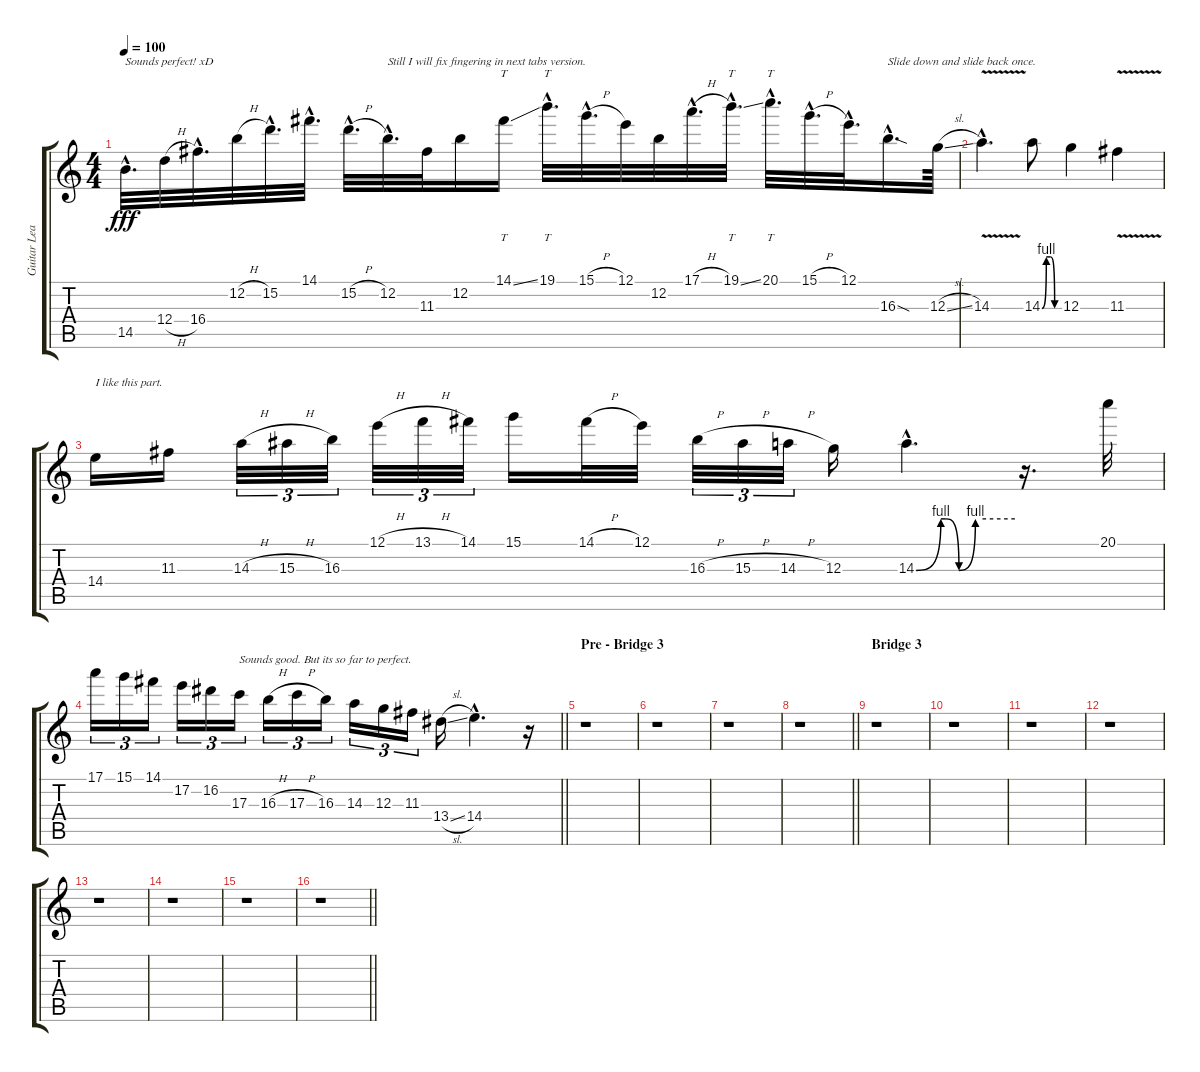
\track ("Guitar Lead (Distortion) (Solo)" "Guitar Lea") {instrument distortionguitar}
\staff {score tabs}
\tuning (E4 B3 G3 D3 A2 E2) {hide}
\ts (4 4)
\tempo 100
\clef g2
\ks c
14.5{hac}.32{d txt "Sounds perfect! xD" dy fff} 12.4{h}.32 16.4{hac}.32{d} 12.2{h}.32 15.2{hac}.32{d} 14.1{hac}.32{d} 15.2{h hac}.32{d} 12.2{hac}.32{d txt "Still I will fix fingering in next tabs version."} 11.3.32 12.2.16 14.1{ss}.16{tt} 19.1{hac}.32{tt d} 15.1{h hac}.32{d} 12.1.32 12.2.32 17.1{h hac}.32{d} 19.1{ss hac}.32{tt d} 20.1{hac}.32{tt d} 15.1{h hac}.32{d} 12.1{hac}.32{d} 16.3{sod hac}.16{d txt "Slide down and slide back once."} 12.3{sl}.64 |
14.3{v hac}.4{d} 14.3{be (custom 0 0 15 4 30 4 44 0 60 0)}.8 12.3.4 11.3{v}.4 |
14.4.16{txt "I like this part."} 11.3.16 14.3{h}.32{tu (3 2)} 15.3{h}.32{tu (3 2)} 16.3.32{tu (3 2)} 12.1{h}.32{tu (3 2)} 13.1{h}.32{tu (3 2)} 14.1.32{tu (3 2)} 15.1.16 14.1{h}.32 12.1.32 16.3{h}.32{tu (3 2)} 15.3{h}.32{tu (3 2)} 14.3{h}.32{tu (3 2)} 12.3.16 14.3{be (custom 0 0 15 4 18 4 26 0 36 4 60 4) hac}.4{d} r.16{d} 20.1.32 |
\barLineRight lightlight
17.1.16{tu (3 2)} 15.1.16{tu (3 2)} 14.1.16{tu (3 2)} 17.2.16{tu (3 2)} 16.2.16{tu (3 2)} 17.3.16{tu (3 2) txt "Sounds good. But its so far to perfect."} 16.3{h}.16{tu (3 2)} 17.3{h}.16{tu (3 2)} 16.3.16{tu (3 2)} 14.3.16{tu (3 2)} 12.3.16{tu (3 2)} 11.3.16{tu (3 2)} 13.4{sl}.16 14.4{hac}.4{d} r.16 |
\section ("" "Pre - Bridge 3")
r.1 |
r.1 |
r.1 |
\barLineRight lightlight
r.1 |
\section ("" "Bridge 3")
r.1 |
r.1 |
r.1 |
r.1 |
r.1 |
r.1 |
r.1 |
\barLineRight lightlight
r.1
